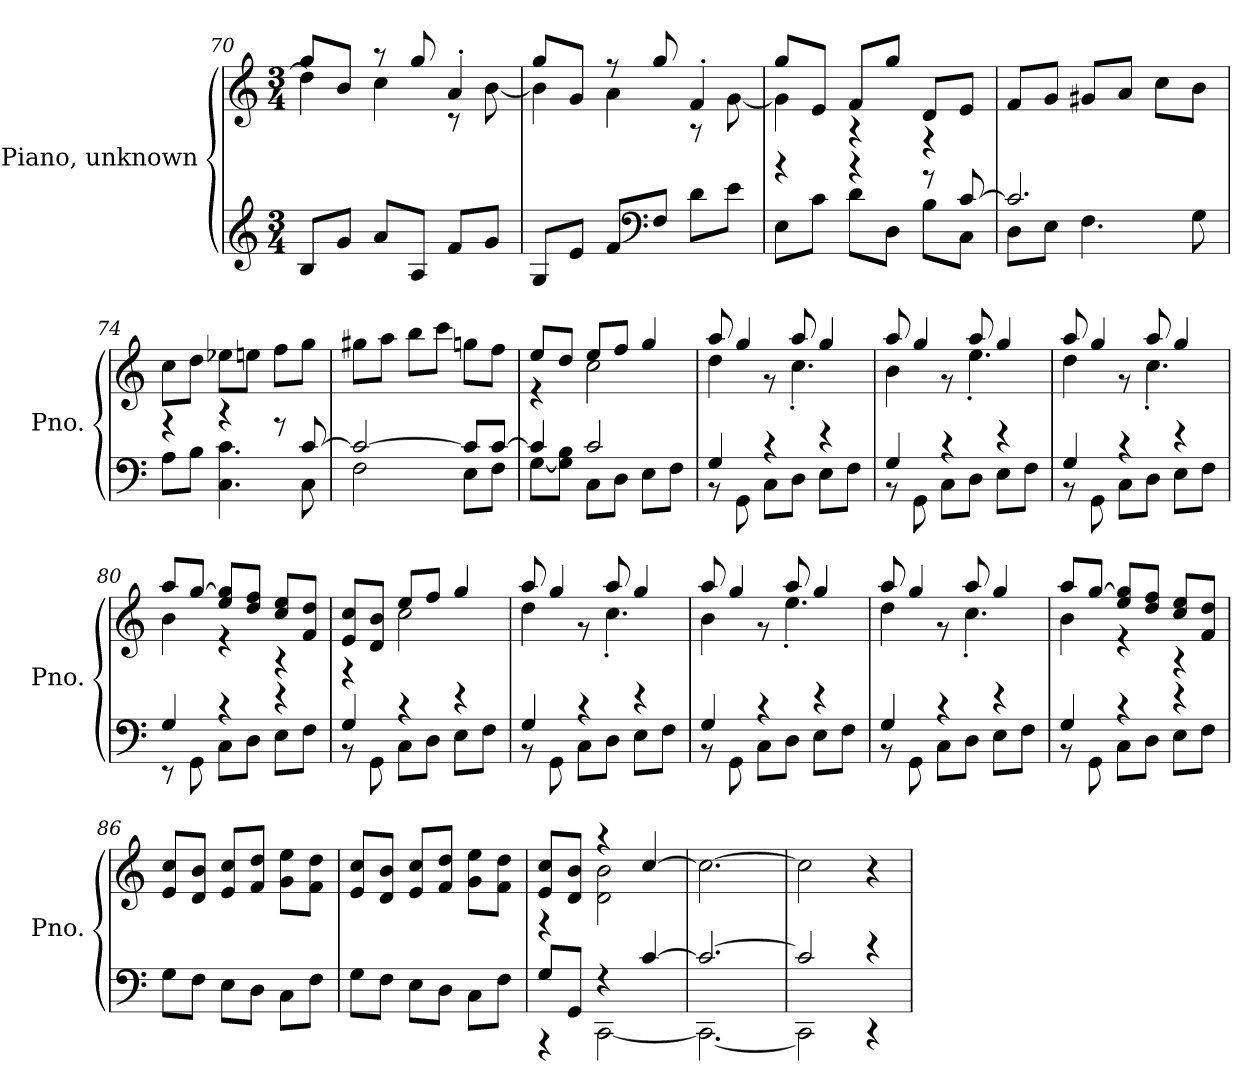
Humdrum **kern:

**kern	**kern
*part1	*part1
*staff2	*staff1
*I"Piano, unknown	*
*I'Pno.	*
!!LO:LB:g=z
*clefG2	*clefG2
*k[]	*k[]
*M3/4	*M3/4
=70	=70
*	*^
8B/L	8gg/L	4dd\]
8g/J	8b/J	.
8a/L	8r	4cc\
8A/J	8gg/	.
8f/L	4a'/	8r
8g/J	.	[8b\
=71	=71	=71
8G/L	8gg/L	4b\]
8e/J	8g/J	.
8f/L	8r	4a\
*clefF4	*	*
8F/J	8gg/	.
8d\L	4f'/	8r
8e\J	.	[8g\
=72	=72	=72
*^	*	*
4r	8E\L	8gg/L	4g\]
.	8c\J	8e/J	.
4r	8d\L	8f/L	4r
.	8D\J	8gg/J	.
8r	8B\L	8d/L	4r
[8c/	8C\J	8e/J	.
*	*	*v	*v
=73	=73	=73
2.c/]	8D\L	8f/L
.	8E\J	8g/J
.	4.F\	8g#X/L
.	.	8a/J
.	.	8cc\L
.	8G\	8b\J
=74	=74	=74
4r	8A\L	8cc\L
.	8B\J	8dd\J
4r	4.C\ 4.c\	8ee-X\L
.	.	8een\J
8r	.	8ff\L
[8c/	8C\	8gg\J
!!LO:LB:g=z
=75	=75	=75
2c/_	2F\	8gg#X\L
.	.	8aa\J
.	.	8bb\L
.	.	8ccc\J
8c/L]	8E\L	8ggn\L
[8c/J	8F\J	8ff\J
=76	=76	=76
*	*	*^
4c/]	[8G\L	8ee/L	4r
.	8G\] 8B\J	8dd/J	.
2c/	8C\L	8ee/L	2cc\
.	8D\J	8ff/J	.
.	8E\L	4gg/	.
.	8F\J	.	.
=77	=77	=77	=77
4G/	8r	8aa/	4dd\
.	8GG\	4gg/	.
4r	8C\L	.	8r
.	8D\J	8aa/	4.cc'\
4r	8E\L	4gg/	.
.	8F\J	.	.
=78	=78	=78	=78
4G/	8r	8aa/	4b\
.	8GG\	4gg/	.
4r	8C\L	.	8r
.	8D\J	8aa/	4.ee'\
4r	8E\L	4gg/	.
.	8F\J	.	.
=79	=79	=79	=79
4G/	8r	8aa/	4dd\
.	8GG\	4gg/	.
4r	8C\L	.	8r
.	8D\J	8aa/	4.cc'\
4r	8E\L	4gg/	.
.	8F\J	.	.
!!LO:PB:g=z	!!
=80	=80	=80	=80
4G/	8r	8aa/L	4b\
.	8GG\	[8gg/J	.
4r	8C\L	8ee/ 8gg/]L	4r
.	8D\J	8dd/ 8ff/J	.
4r	8E\L	8cc/ 8ee/L	4r
.	8F\J	8f/ 8dd/J	.
=81	=81	=81	=81
4G/	8r	8e/ 8cc/L	4r
.	8GG\	8d/ 8b/J	.
4r	8C\L	8ee/L	2cc\
.	8D\J	8ff/J	.
4r	8E\L	4gg/	.
.	8F\J	.	.
=82	=82	=82	=82
4G/	8r	8aa/	4dd\
.	8GG\	4gg/	.
4r	8C\L	.	8r
.	8D\J	8aa/	4.cc'\
4r	8E\L	4gg/	.
.	8F\J	.	.
=83	=83	=83	=83
4G/	8r	8aa/	4b\
.	8GG\	4gg/	.
4r	8C\L	.	8r
.	8D\J	8aa/	4.ee'\
4r	8E\L	4gg/	.
.	8F\J	.	.
=84	=84	=84	=84
4G/	8r	8aa/	4dd\
.	8GG\	4gg/	.
4r	8C\L	.	8r
.	8D\J	8aa/	4.cc'\
4r	8E\L	4gg/	.
.	8F\J	.	.
=85	=85	=85	=85
4G/	8r	8aa/L	4b\
.	8GG\	[8gg/J	.
4r	8C\L	8ee/ 8gg/]L	4r
.	8D\J	8dd/ 8ff/J	.
4r	8E\L	8cc/ 8ee/L	4r
.	8F\J	8f/ 8dd/J	.
*v	*v	*	*
*	*v	*v
!!LO:LB:g=z
=86	=86
8G\L	8e/ 8cc/L
8F\J	8d/ 8b/J
8E\L	8e/ 8cc/L
8D\J	8f/ 8dd/J
8C\L	8g\ 8ee\L
8F\J	8f\ 8dd\J
=87	=87
8G\L	8e/ 8cc/L
8F\J	8d/ 8b/J
8E\L	8e/ 8cc/L
8D\J	8f/ 8dd/J
8C\L	8g\ 8ee\L
8F\J	8f\ 8dd\J
=88	=88
*^	*^
8G/L	4r	8e/ 8cc/L	4r
8GG/J	.	8d/ 8b/J	.
4r	[2CC\	4r	2d\ 2b\
[4c/	.	[4cc/	.
*	*	*v	*v
=89	=89	=89
2.c/_	2.CC\_	2.cc\_
=90	=90	=90
2c/]	2CC\]	2cc\]
4r	4r	4r
*v	*v	*
=	=
*-	*-
